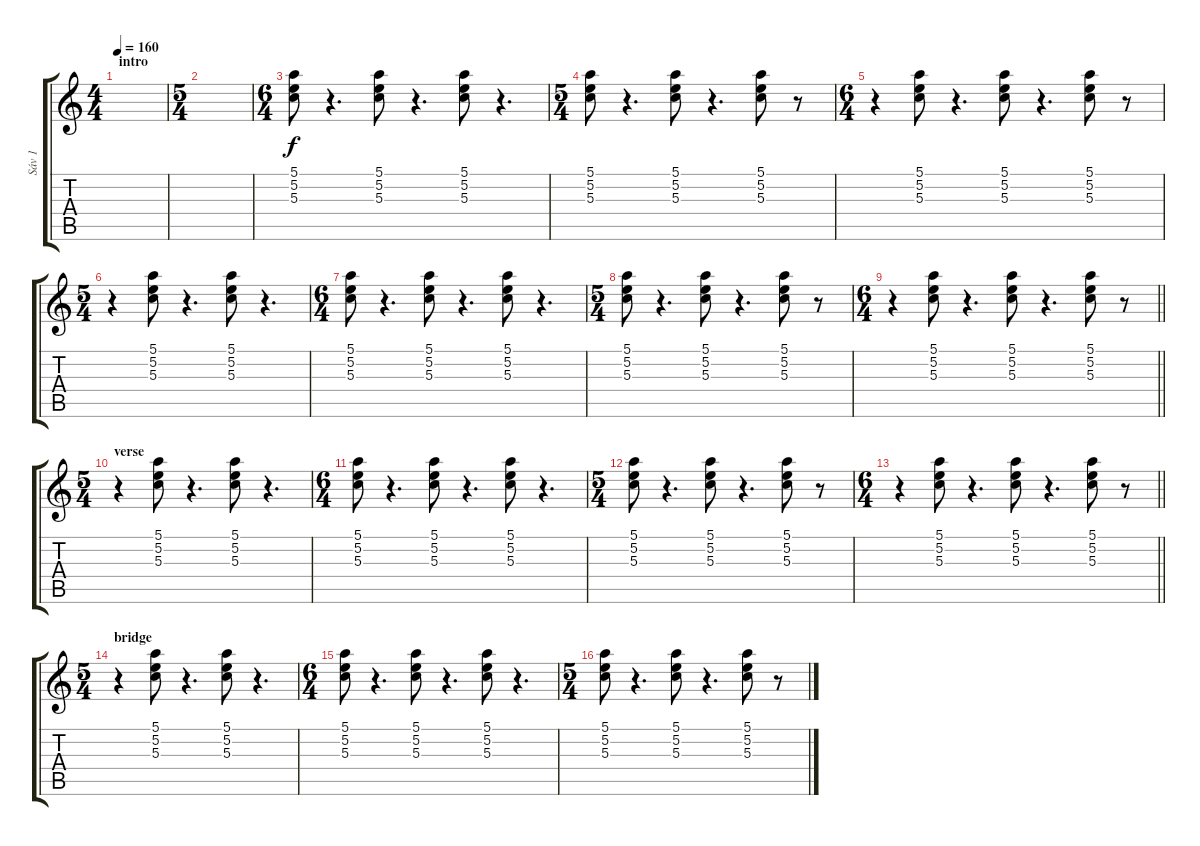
\track ("Sáv 1" "Sáv 1") {instrument overdrivenguitar}
\staff {score tabs}
\tuning (E4 B3 G3 D3 A2 E2) {hide}
\ts (4 4)
\section ("" "intro")
\tempo 160
\clef g2
\ks c
|
\ts (5 4)
|
\ts (6 4)
(5.1 5.2 5.3).8 r.4{d} (5.1 5.2 5.3).8 r.4{d} (5.1 5.2 5.3).8 r.4{d} |
\ts (5 4)
(5.1 5.2 5.3).8 r.4{d} (5.1 5.2 5.3).8 r.4{d} (5.1 5.2 5.3).8 r.8 |
\ts (6 4)
r.4 (5.1 5.2 5.3).8 r.4{d} (5.1 5.2 5.3).8 r.4{d} (5.1 5.2 5.3).8 r.8 |
\ts (5 4)
r.4 (5.1 5.2 5.3).8 r.4{d} (5.1 5.2 5.3).8 r.4{d} |
\ts (6 4)
(5.1 5.2 5.3).8 r.4{d} (5.1 5.2 5.3).8 r.4{d} (5.1 5.2 5.3).8 r.4{d} |
\ts (5 4)
(5.1 5.2 5.3).8 r.4{d} (5.1 5.2 5.3).8 r.4{d} (5.1 5.2 5.3).8 r.8 |
\ts (6 4)
\barLineRight lightlight
r.4 (5.1 5.2 5.3).8 r.4{d} (5.1 5.2 5.3).8 r.4{d} (5.1 5.2 5.3).8 r.8 |
\ts (5 4)
\section ("" "verse")
r.4 (5.1 5.2 5.3).8 r.4{d} (5.1 5.2 5.3).8 r.4{d} |
\ts (6 4)
(5.1 5.2 5.3).8 r.4{d} (5.1 5.2 5.3).8 r.4{d} (5.1 5.2 5.3).8 r.4{d} |
\ts (5 4)
(5.1 5.2 5.3).8 r.4{d} (5.1 5.2 5.3).8 r.4{d} (5.1 5.2 5.3).8 r.8 |
\ts (6 4)
\barLineRight lightlight
r.4 (5.1 5.2 5.3).8 r.4{d} (5.1 5.2 5.3).8 r.4{d} (5.1 5.2 5.3).8 r.8 |
\ts (5 4)
\section ("" "bridge")
r.4 (5.1 5.2 5.3).8 r.4{d} (5.1 5.2 5.3).8 r.4{d} |
\ts (6 4)
(5.1 5.2 5.3).8 r.4{d} (5.1 5.2 5.3).8 r.4{d} (5.1 5.2 5.3).8 r.4{d} |
\ts (5 4)
(5.1 5.2 5.3).8 r.4{d} (5.1 5.2 5.3).8 r.4{d} (5.1 5.2 5.3).8 r.8
